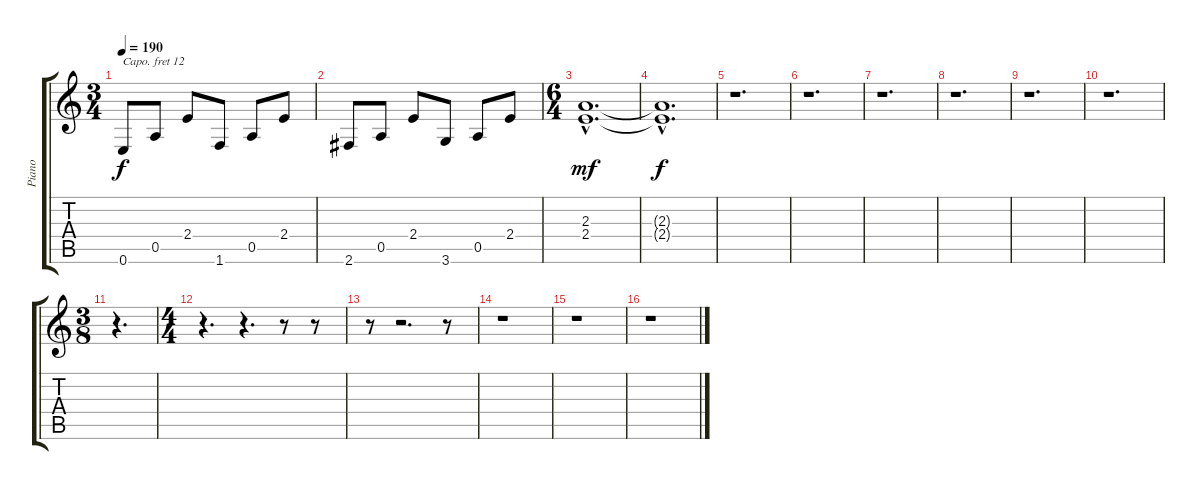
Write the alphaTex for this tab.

\track ("Piano" "Piano") {instrument electricgrandpiano}
\staff {score tabs}
\capo 12
\tuning (E4 B3 G3 D3 A2 E2) {hide}
\ts (3 4)
\tempo 190
\clef g2
\ks c
0.6.8{dy f} 0.5.8 2.4.8 1.6.8 0.5.8 2.4.8 |
2.6.8 0.5.8 2.4.8 3.6.8 0.5.8 2.4.8 |
\ts (6 4)
(2.3{hac} 2.4{hac}).1{d dy mf} |
(2.3{hac t} 2.4{hac t}).1{d dy f} |
r.1{d} |
r.1{d} |
r.1{d} |
r.1{d} |
r.1{d} |
r.1{d} |
\ts (3 8)
r.4{d} |
\ts (4 4)
r.4{d} r.4{d} r.8 r.8 |
r.8 r.2{d} r.8 |
r.1 |
r.1 |
r.1
